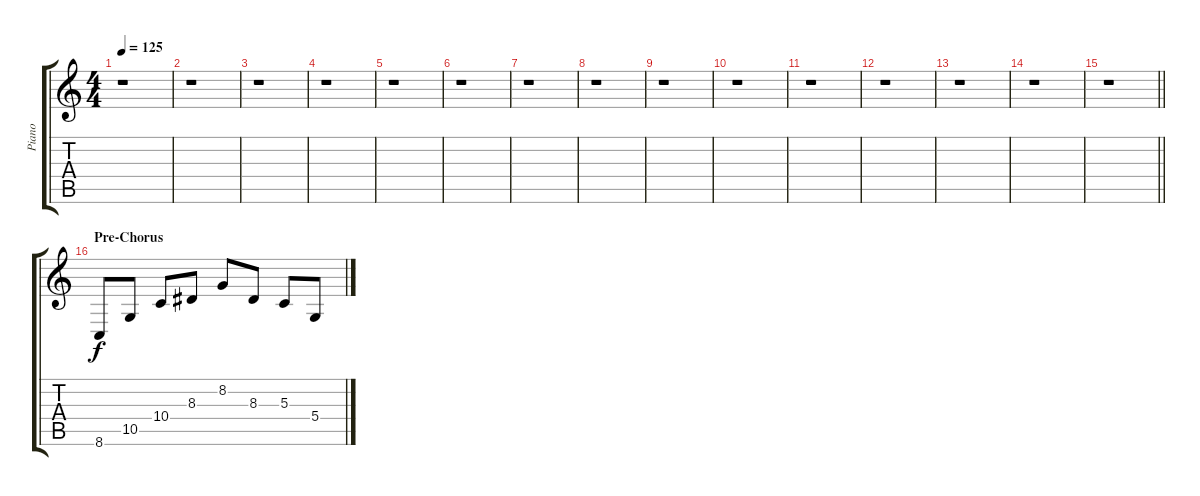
\track ("Piano" "Piano") {instrument acousticgrandpiano}
\staff {score tabs}
\tuning (E4 B3 G3 D3 A2 E2) {hide}
\ts (4 4)
\tempo 125
\clef g2
\ks c
r.1{dy f} |
r.1 |
r.1 |
r.1 |
r.1 |
r.1 |
r.1 |
r.1 |
r.1 |
r.1 |
r.1 |
r.1 |
r.1 |
r.1 |
\barLineRight lightlight
r.1 |
\section ("" "Pre-Chorus")
8.6.8 10.5.8 10.4.8 8.3.8 8.2.8 8.3.8 5.3.8 5.4.8
